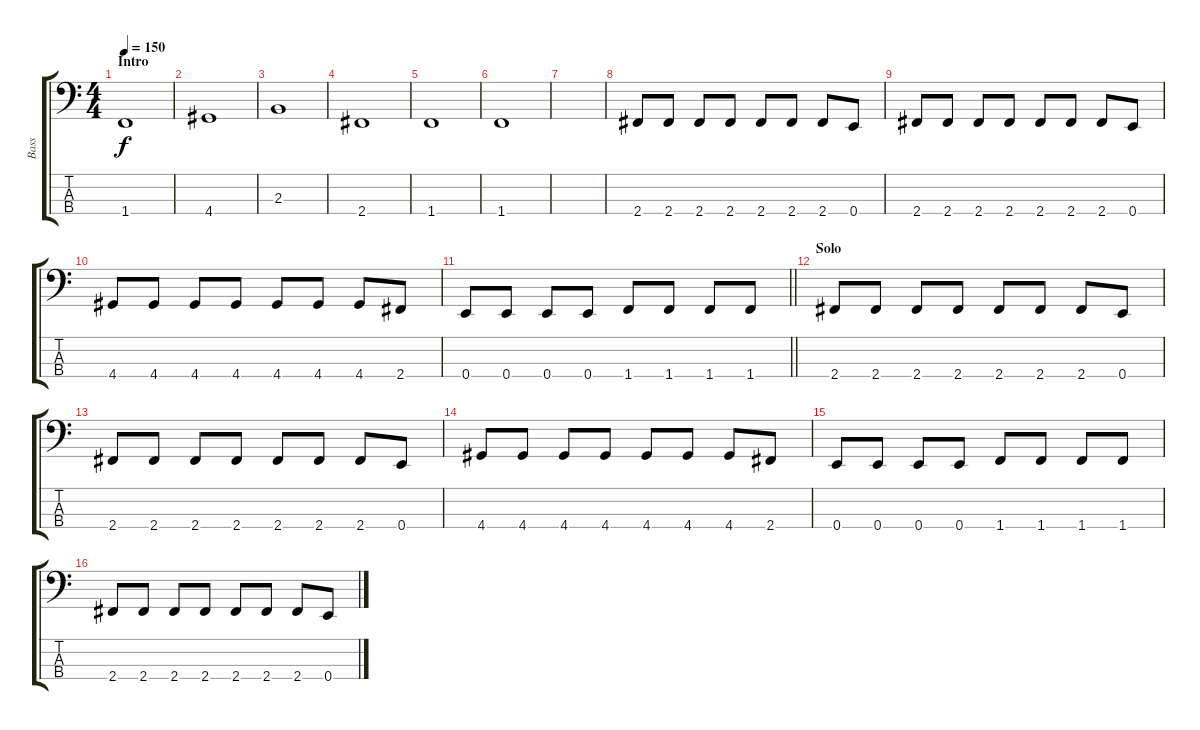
\track ("Bass" "Bass") {instrument slapbass2}
\staff {score tabs}
\tuning (G2 D2 A1 E1) {hide}
\ts (4 4)
\section ("" "Intro")
\tempo 150
\clef f4
\ks c
1.4.1{dy f instrument slapbass2} |
4.4.1 |
2.3.1 |
2.4.1 |
1.4.1 |
1.4.1 |
|
2.4.8 2.4.8 2.4.8 2.4.8 2.4.8 2.4.8 2.4.8 0.4.8 |
2.4.8 2.4.8 2.4.8 2.4.8 2.4.8 2.4.8 2.4.8 0.4.8 |
4.4.8 4.4.8 4.4.8 4.4.8 4.4.8 4.4.8 4.4.8 2.4.8 |
\barLineRight lightlight
0.4.8 0.4.8 0.4.8 0.4.8 1.4.8 1.4.8 1.4.8 1.4.8 |
\section ("" "Solo")
2.4.8 2.4.8 2.4.8 2.4.8 2.4.8 2.4.8 2.4.8 0.4.8 |
2.4.8 2.4.8 2.4.8 2.4.8 2.4.8 2.4.8 2.4.8 0.4.8 |
4.4.8 4.4.8 4.4.8 4.4.8 4.4.8 4.4.8 4.4.8 2.4.8 |
0.4.8 0.4.8 0.4.8 0.4.8 1.4.8 1.4.8 1.4.8 1.4.8 |
2.4.8 2.4.8 2.4.8 2.4.8 2.4.8 2.4.8 2.4.8 0.4.8
